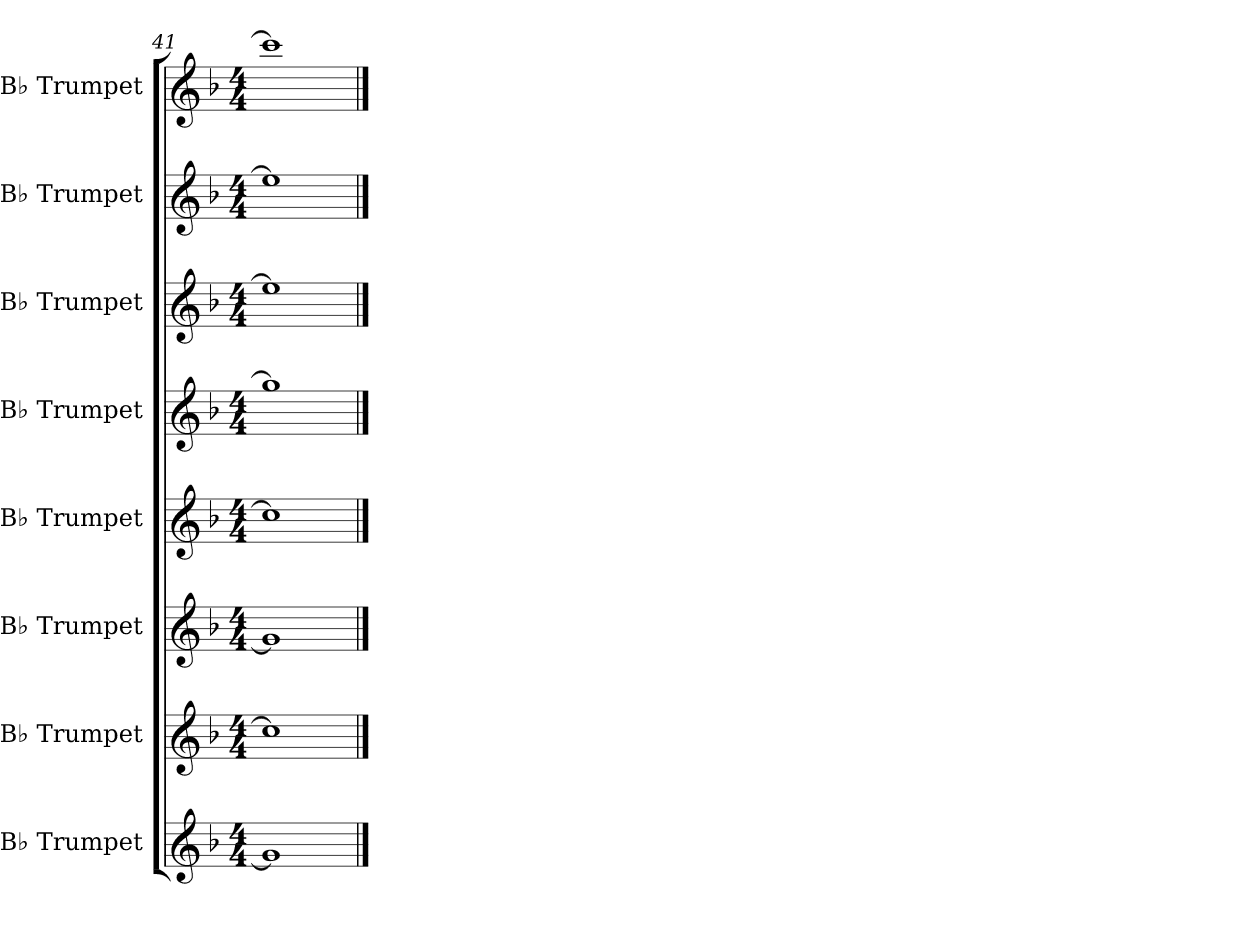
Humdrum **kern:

**kern	**kern	**kern	**kern	**kern	**kern	**kern	**kern
*part8	*part7	*part6	*part5	*part4	*part3	*part2	*part1
*staff8	*staff7	*staff6	*staff5	*staff4	*staff3	*staff2	*staff1
*I"B♭ Trumpet	*I"B♭ Trumpet	*I"B♭ Trumpet	*I"B♭ Trumpet	*I"B♭ Trumpet	*I"B♭ Trumpet	*I"B♭ Trumpet	*I"B♭ Trumpet
*I'B♭ Tpt.	*I'B♭ Tpt.	*I'B♭ Tpt.	*I'B♭ Tpt.	*I'B♭ Tpt.	*I'B♭ Tpt.	*I'B♭ Tpt.	*I'B♭ Tpt.
*clefG2	*clefG2	*clefG2	*clefG2	*clefG2	*clefG2	*clefG2	*clefG2
*ITrd1c2	*ITrd1c2	*ITrd1c2	*ITrd1c2	*ITrd1c2	*ITrd1c2	*ITrd1c2	*ITrd1c2
*k[b-e-a-]	*k[b-e-a-]	*k[b-e-a-]	*k[b-e-a-]	*k[b-e-a-]	*k[b-e-a-]	*k[b-e-a-]	*k[b-e-a-]
*M4/4	*M4/4	*M4/4	*M4/4	*M4/4	*M4/4	*M4/4	*M4/4
=41	=41	=41	=41	=41	=41	=41	=41
1f]	1b-]	1f]	1b-]	1ff]	1dd]	1dd]	1bb-]
==	==	==	==	==	==	==	==
*-	*-	*-	*-	*-	*-	*-	*-
